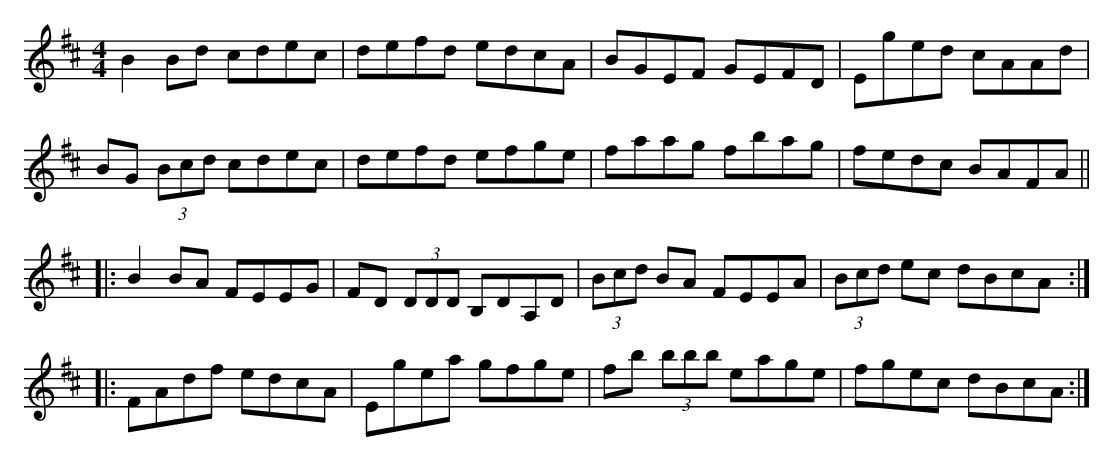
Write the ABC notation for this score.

X:1
M:4/4
K:D
B2 Bd cdec|defd edcA|BGEF GEFD|Eged cAAd|
BG (3Bcd cdec|defd efge|faag fbag|fedc BAFA||
|:B2 BA FEEG|FD (3DDD B,DA,D|(3Bcd BA FEEA|(3Bcd ec dBcA:|
|:FAdf edcA|Egea gfge|fb (3bbb eage|fgec dBcA:|
